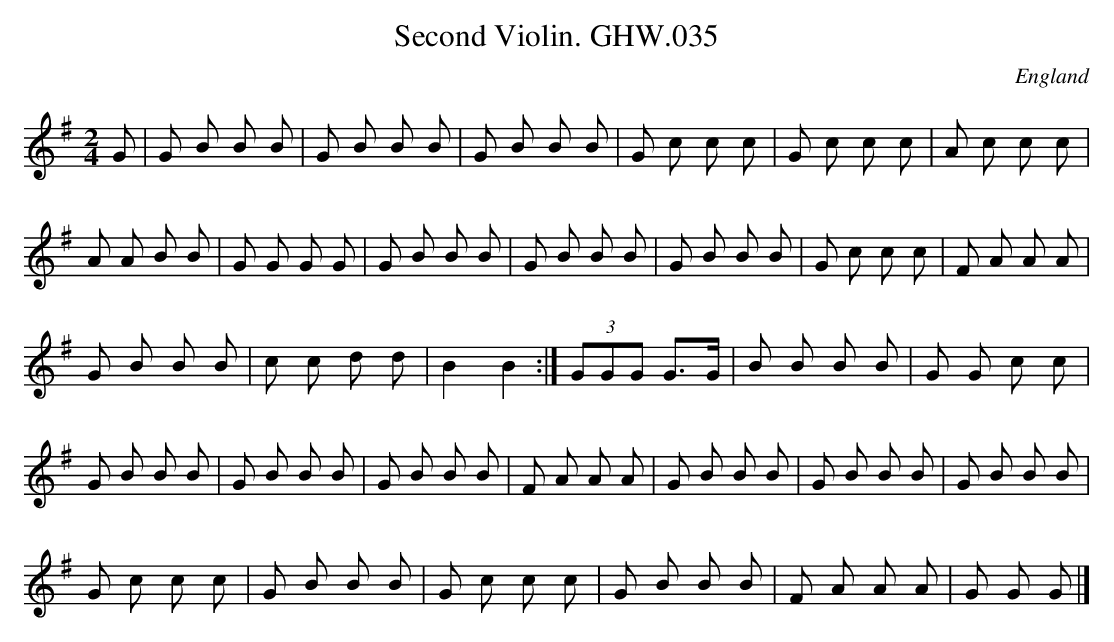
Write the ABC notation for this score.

X:1
T:Second Violin. GHW.035
L:1/8
M:2/4
O:England
K:G
G|G B B B |G B B B|G B B B |G c c c |G c c c |A c c c |!
A A B B|G G G G|\
G B B B |G B B B|G B B B |G c c c|F A A A|!
G B B B |c c d d|B2 B2:|\
(3GGG G>G|B B B B|G G c c|!
G B B B|G B B B|G B B B|F  A A A|G B B B|\
G B B B|G B B B|!
G c c c |G B B B|G c c c|G B B B|F A A A|G G G|]
